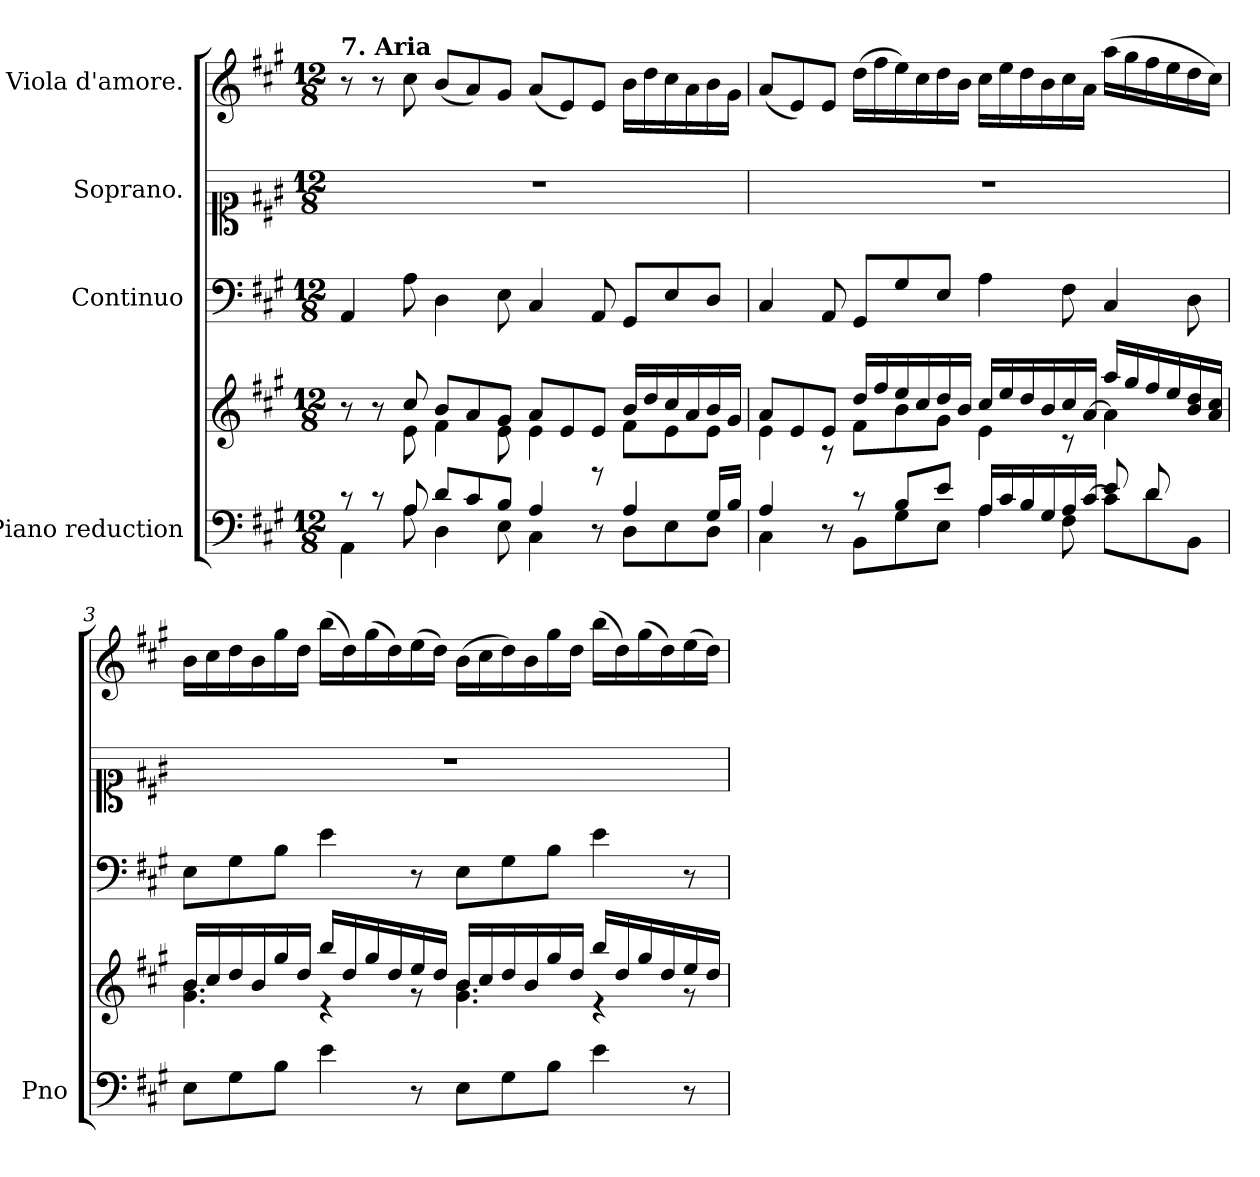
**kern	**kern	**kern	**kern	**kern
*part4	*part4	*part3	*part2	*part1
*staff5	*staff4	*staff3	*staff2	*staff1
*I"Piano reduction	*	*I"Continuo	*I"Soprano.	*I"Viola d'amore.
*I'Pno	*	*	*	*
*clefF4	*clefG2	*clefF4	*clefC1	*clefG2
*k[f#c#g#]	*k[f#c#g#]	*k[f#c#g#]	*k[f#c#g#]	*k[f#c#g#]
*A:	*A:	*A:	*A:	*A:
*M12/8	*M12/8	*M12/8	*M12/8	*M12/8
=1	=1	=1	=1	=1
*^	*^	*	*	*
!	!	!	!	!	!	!LO:TX:a:B:t=7. Aria
8r	4AA\	8r	8ryy	4AA/	1.r	8r
8r	.	8r	8ryy	.	.	8r
8A/	8A\	8cc#/	8e\	8A\	.	8cc#\
8d/L	4D\	8b/L	4f#\	4D\	.	(<8b/L
8c#/	.	8a/	.	.	.	8a/)
8B/J	8E\	8g#/J	8e\	8E\	.	8g#/J
4A/	4C#\	8a/L	4e\	4C#/	.	(<8a/L
.	.	8e/	.	.	.	8e/)
8r	8ryy	8e/J	8rD	8AA/	.	8e/J
4A/	8D\L	16b/LL	8f#\L	8GG#/L	.	16b\LL
.	.	16dd/	.	.	.	16dd\
.	8E\	16cc#/	8e\	8E/	.	16cc#\
.	.	16a/	.	.	.	16a\
16G#/LL	8D\J	16b/	8e\J	8D/J	.	16b\
16B/JJ	.	16g#/JJ	.	.	.	16g#\JJ
=2	=2	=2	=2	=2	=2	=2
*	*	*	*^	*	*	*
4A/	4C#\	8a/L	4e\	4.ryy	4C#/	1.r	(<8a/L
.	.	8e/	.	.	.	.	8e/)
8r	8ryy	8e/J	8rA	.	8AA/	.	8e/J
*	*	*	*v	*v	*	*	*
8r	8BB\L	16dd/LL	8f#\L	8GG#/L	.	(>16dd\LL
.	.	16ff#/	.	.	.	16ff#\
8B/L	8G#\	16ee/	8b\	8G#/	.	16ee\)
.	.	16cc#/	.	.	.	16cc#\
8e/J	8E\J	16dd/	8g#\J	8E/J	.	16dd\
.	.	16b/JJ	.	.	.	16b\JJ
16A/LL	4A\	16cc#/LL	4e\	4A\	.	16cc#\LL
16c#/	.	16ee/	.	.	.	16ee\
16B/	.	16dd/	.	.	.	16dd\
16G#/	.	16b/	.	.	.	16b\
16A/	8F#\	16cc#/	8r	8F#\	.	16cc#\
[16c#/JJ	.	[16a/JJ	.	.	.	16a\JJ
8e/L	8c#\L]	16aa/LL	4a\]	4C#/	.	(>16aa\LL
.	.	16gg#/	.	.	.	16gg#\
8d/	8d\	16ff#/	.	.	.	16ff#\
.	.	16ee/	.	.	.	16ee\
*	*	*	*^	*	*	*
8ryy	8BB\J	16b/ 16dd/	8ryy	8f#\J	8D\	.	16dd\
.	.	16a/ 16cc#/JJ	.	.	.	.	16cc#\JJ)
*v	*v	*	*	*	*	*	*
*	*	*v	*v	*	*	*
!!LO:LB:g=z
=3	=3	=3	=3	=3	=3
8E\L	16b/LL	4.g#\ 4.b\	8E\L	1.r	16b\LL
.	16cc#/	.	.	.	16cc#\
8G#\	16dd/	.	8G#\	.	16dd\
.	16b/	.	.	.	16b\
8B\J	16gg#/	.	8B\J	.	16gg#\
.	16dd/JJ	.	.	.	16dd\JJ
4e\	16bb/LL	4r	4e\	.	(>16bb\LL
.	16dd/	.	.	.	16dd\)
.	16gg#/	.	.	.	(>16gg#\
.	16dd/	.	.	.	16dd\)
8r	16ee/	8r	8r	.	(>16ee\
.	16dd/JJ	.	.	.	16dd\JJ)
8E\L	16b/LL	4.g#\ 4.b\	8E\L	.	(>16b\LL
.	16cc#/	.	.	.	16cc#\
8G#\	16dd/	.	8G#\	.	16dd\)
.	16b/	.	.	.	16b\
8B\J	16gg#/	.	8B\J	.	16gg#\
.	16dd/JJ	.	.	.	16dd\JJ
4e\	16bb/LL	4r	4e\	.	(>16bb\LL
.	16dd/	.	.	.	16dd\)
.	16gg#/	.	.	.	(>16gg#\
.	16dd/	.	.	.	16dd\)
8r	16ee/	8r	8r	.	(>16ee\
.	16dd/JJ	.	.	.	16dd\JJ)
*	*v	*v	*	*	*
=	=	=	=	=
*-	*-	*-	*-	*-
